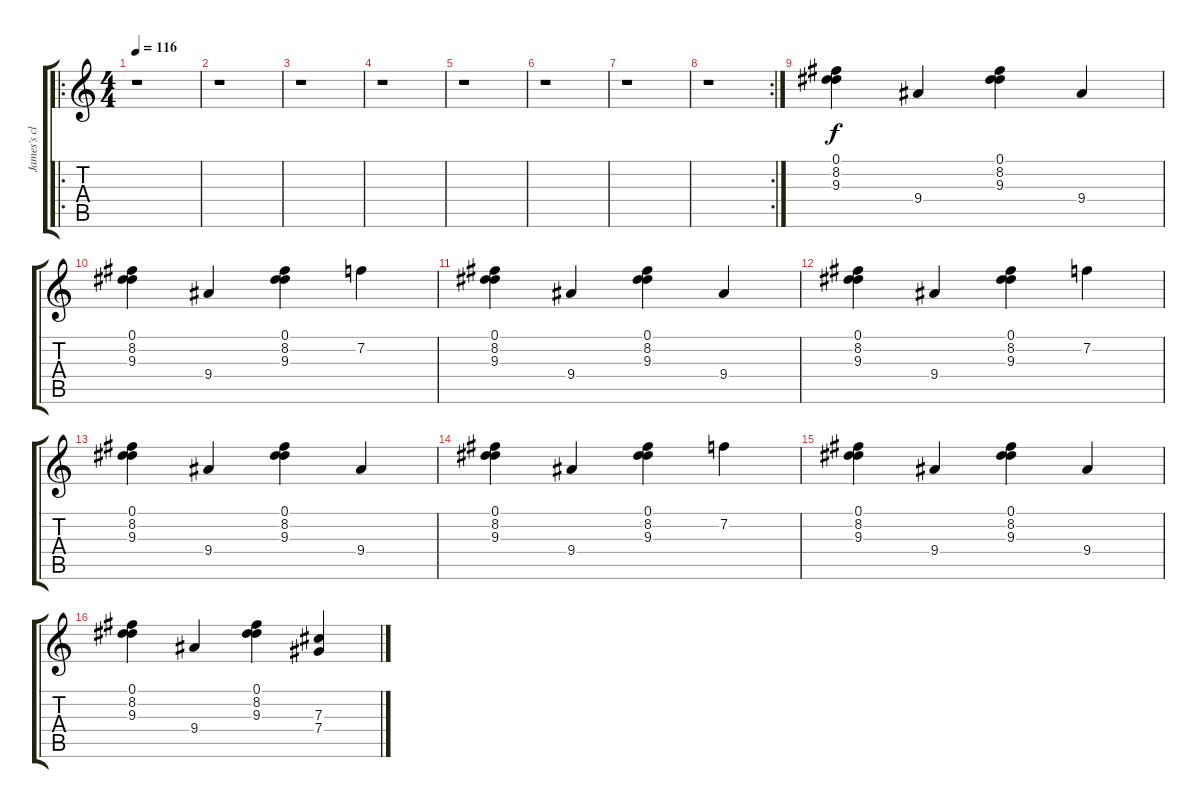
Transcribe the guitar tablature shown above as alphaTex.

\track ("James's clean" "James's cl") {instrument electricguitarclean}
\staff {score tabs}
\tuning (Eb4 Bb3 Gb3 Db3 Ab2 Eb2) {hide}
\ro
\ts (4 4)
\tempo 116
\clef g2
\ks c
r.1{dy f instrument electricguitarclean} |
r.1 |
r.1 |
r.1 |
r.1 |
r.1 |
r.1 |
\rc 2
r.1 |
(0.1 8.2 9.3).4 9.4.4 (0.1 8.2 9.3).4 9.4.4 |
(0.1 8.2 9.3).4 9.4.4 (0.1 8.2 9.3).4 7.2.4 |
(0.1 8.2 9.3).4 9.4.4 (0.1 8.2 9.3).4 9.4.4 |
(0.1 8.2 9.3).4 9.4.4 (0.1 8.2 9.3).4 7.2.4 |
(0.1 8.2 9.3).4 9.4.4 (0.1 8.2 9.3).4 9.4.4 |
(0.1 8.2 9.3).4 9.4.4 (0.1 8.2 9.3).4 7.2.4 |
(0.1 8.2 9.3).4 9.4.4 (0.1 8.2 9.3).4 9.4.4 |
(0.1 8.2 9.3).4 9.4.4 (0.1 8.2 9.3).4 (7.3 7.4).4
